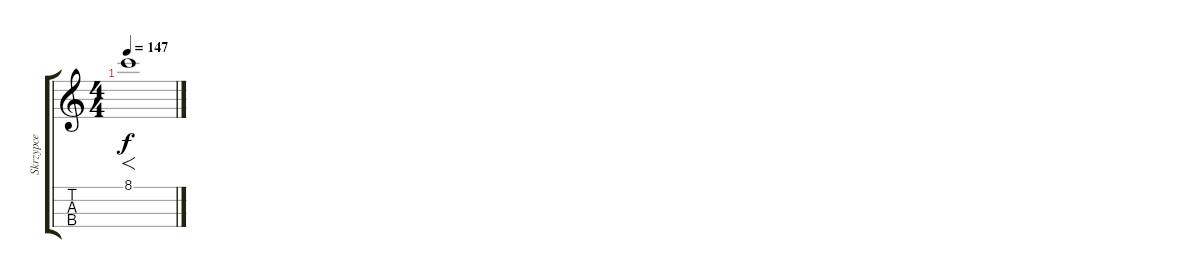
\track ("Skrzypce" "Skrzypce") {instrument violin}
\staff {score tabs}
\tuning (E5 A4 D4 G3) {hide}
\ts (4 4)
\tempo 147
\clef g2
\ks c
8.1.1{f dy f}
